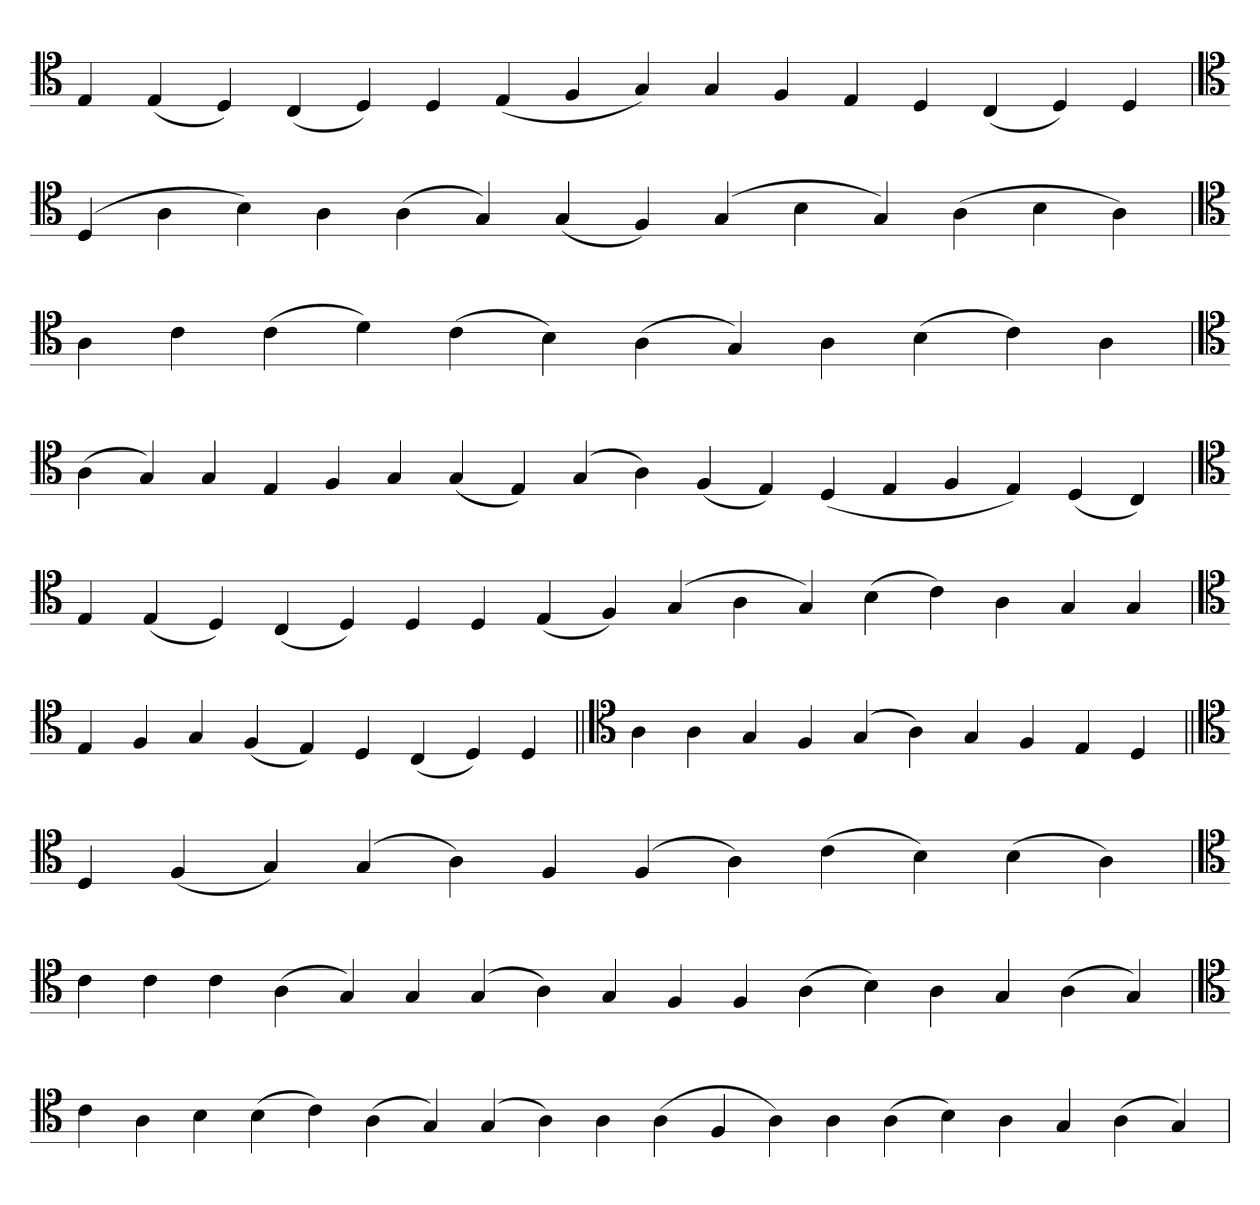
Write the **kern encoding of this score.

**kern
*part1
*staff1
*clefC4
=
4E
(4E
4D)
(4C
4D)
4D
(4E
4F
4G)
4G
4F
4E
4D
(4C
4D)
4D
=
*clefC4
(4D
4A
4B)
4A
(4A
4G)
(4G
4F)
(4G
4B
4G)
(4A
4B
4A)
=`
*clefC4
4A
4c
(4c
4d)
(4c
4B)
(4A
4G)
4A
(4B
4c)
4A
='
*clefC4
(4A
4G)
4G
4E
4F
4G
(4G
4E)
(4G
4A)
(4F
4E)
(4D
4E
4F
4E)
(4D
4C)
=
*clefC4
4E
(4E
4D)
(4C
4D)
4D
4D
(4E
4F)
(4G
4A
4G)
(4B
4c)
4A
4G
4G
=`
*clefC4
4E
4F
4G
(4F
4E)
4D
(4C
4D)
4D
=||
*clefC4
4A
4A
4G
4F
(4G
4A)
4G
4F
4E
4D
=||
*clefC4
4D
(4F
4G)
(4G
4A)
4F
(4F
4A)
(4c
4B)
(4B
4A)
=`
*clefC4
4c
4c
4c
(4A
4G)
4G
(4G
4A)
4G
4F
4F
(4A
4B)
4A
4G
(4A
4G)
='
*clefC4
4c
4A
4B
(4B
4c)
(4A
4G)
(4G
4A)
4A
(4A
4F
4A)
4A
(4A
4B)
4A
4G
(4A
4G)
=`
*-
